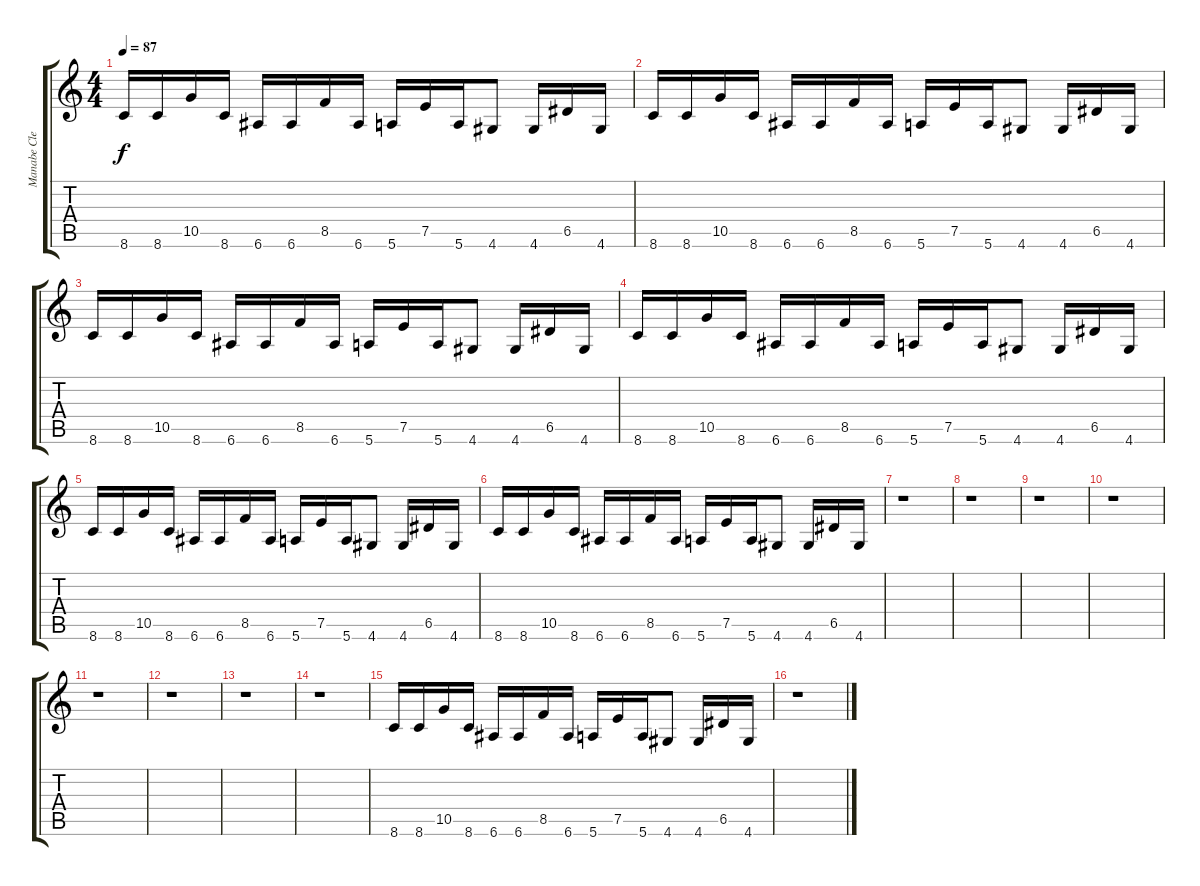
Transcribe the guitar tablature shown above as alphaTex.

\track ("Manabe Clean" "Manabe Cle") {instrument electricguitarjazz}
\staff {score tabs}
\tuning (E4 B3 G3 D3 A2 E2) {hide}
\ts (4 4)
\tempo 87
\clef g2
\ks c
8.6.16{dy f instrument electricguitarjazz} 8.6.16 10.5.16 8.6.16 6.6.16 6.6.16 8.5.16 6.6.16 5.6.16 7.5.16 5.6.16 4.6.8 4.6.16 6.5.16 4.6.16 |
8.6.16 8.6.16 10.5.16 8.6.16 6.6.16 6.6.16 8.5.16 6.6.16 5.6.16 7.5.16 5.6.16 4.6.8 4.6.16 6.5.16 4.6.16 |
8.6.16 8.6.16 10.5.16 8.6.16 6.6.16 6.6.16 8.5.16 6.6.16 5.6.16 7.5.16 5.6.16 4.6.8 4.6.16 6.5.16 4.6.16 |
8.6.16 8.6.16 10.5.16 8.6.16 6.6.16 6.6.16 8.5.16 6.6.16 5.6.16 7.5.16 5.6.16 4.6.8 4.6.16 6.5.16 4.6.16 |
8.6.16 8.6.16 10.5.16 8.6.16 6.6.16 6.6.16 8.5.16 6.6.16 5.6.16 7.5.16 5.6.16 4.6.8 4.6.16 6.5.16 4.6.16 |
8.6.16 8.6.16 10.5.16 8.6.16 6.6.16 6.6.16 8.5.16 6.6.16 5.6.16 7.5.16 5.6.16 4.6.8 4.6.16 6.5.16 4.6.16 |
r.1 |
r.1 |
r.1 |
r.1 |
r.1 |
r.1 |
r.1 |
r.1 |
8.6.16 8.6.16 10.5.16 8.6.16 6.6.16 6.6.16 8.5.16 6.6.16 5.6.16 7.5.16 5.6.16 4.6.8 4.6.16 6.5.16 4.6.16 |
r.1
